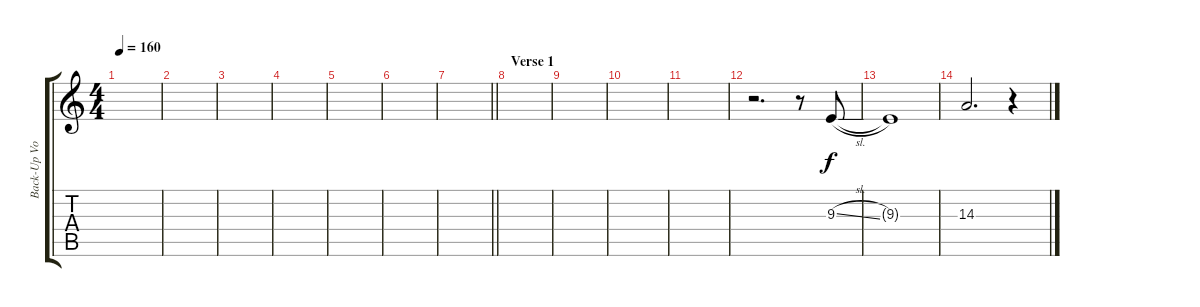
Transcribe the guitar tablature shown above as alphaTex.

\track ("Back-Up Vocals" "Back-Up Vo") {instrument oboe}
\staff {score tabs}
\tuning (E4 B3 G3 D3 A2 E2) {hide}
\ts (4 4)
\tempo 160
\clef g2
\ks c
|
|
|
|
|
|
\barLineRight lightlight
|
\section ("" "Verse 1")
|
|
|
|
r.2{d} r.8 9.3{sl}.8 |
9.3{t}.1 |
14.3.2{d} r.4
